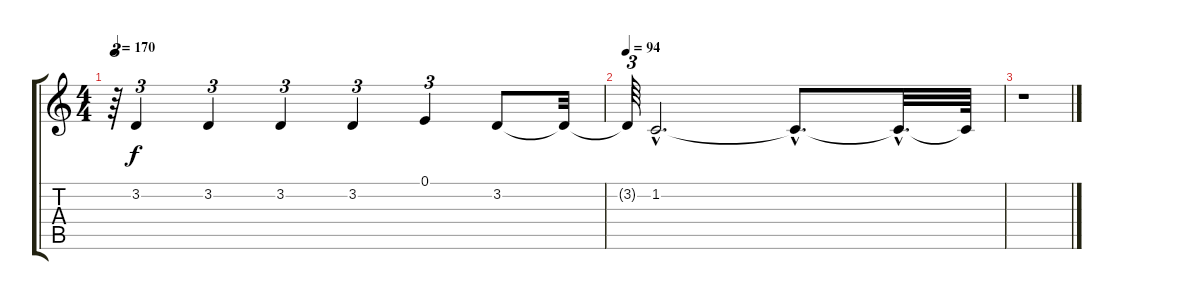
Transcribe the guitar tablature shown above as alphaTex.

\track "" {instrument trombone}
\staff {score tabs}
\tuning (E4 B3 G3 D3 A2 E2) {hide}
\ts (4 4)
\tempo 170
\clef g2
\ks c
r.64{tu (3 2) dy f} 3.2.4{tu (3 2)} 3.2.4{tu (3 2)} 3.2.4{tu (3 2)} 3.2.4{tu (3 2)} 0.1.4{tu (3 2)} 3.2.8 3.2{t}.32 |
\tempo 94
3.2{t}.64{tu (3 2)} 1.2{hac}.2{d} 1.2{hac t}.8{d} 1.2{hac t}.32{d} 1.2{t}.64 |
r.1
